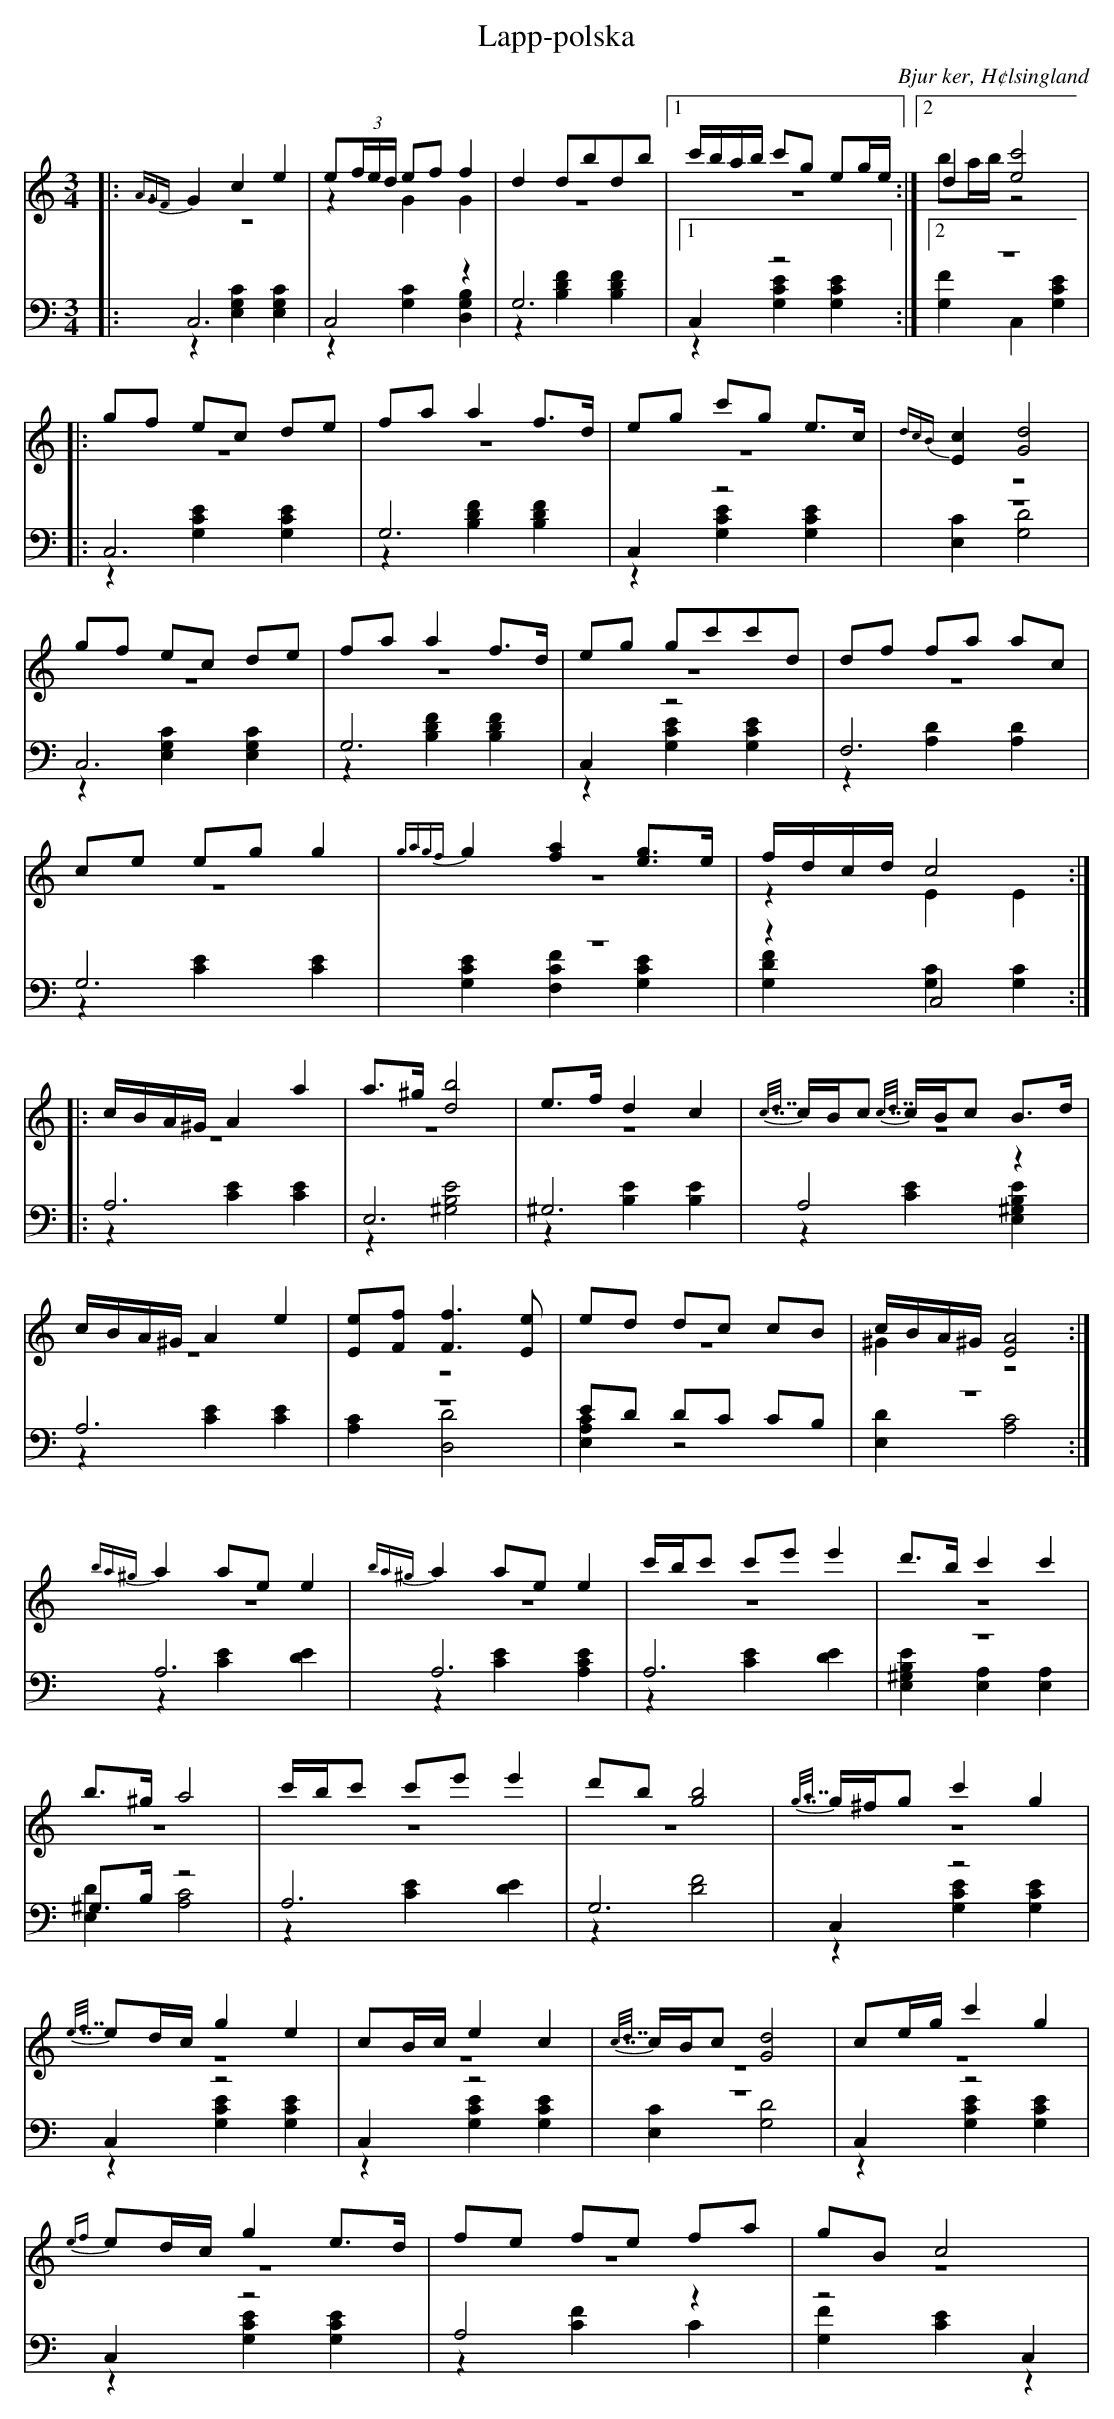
X:1
T: Lapp-polska
O: Bjur ker, H¢lsingland
M: 3/4
L: 1/8
K: C
V:1
V:2 merge
V:3
V:4 merge
V:1
|:{A3/2GF}G2 c2 e2|e(3f/e/d/ ef f2|d2 dbdb|1 c'/b/a/b/ c'g eg/e/:|2 d2 [e4c'4]|
|:gf ec de|fa a2 f>d|eg c'g e>c|{d8/5c8/5B8/5}[c2E2] [G4d4]|
gf ec de|fa a2 f>d|eg gc'c'd|df fa ac|
ce eg g2|{g8/5a8/5g8/5f8/5}g2 [f2a2] [eg]>e|f/d/c/d/  c4:|
|:c/B/A/^G/ A2 a2|a>^g [d4b4]|e>f d2 c2|{c7/8d7/8}c/B/c {c7/8d7/8}c/B/c B>d|
c/B/A/^G/ A2 e2|[Ee][Ff] [F3f3] [Ee] |ed dc cB|c/B/A/^G/ [E4A4]:|
{ba^g}a2 ae e2|{ba^g}a2 ae e2|c'/b/c' c'e' e'2  |d'>b c'2 c'2|
 b>^g a4|c'/b/c' c'e' e'2|d'b [g4b4]|{g7/8a7/8}g/^f/g c'2 g2|
{e7/8f7/8}ed/c/ g2 e2|cB/c/ e2 c2|{c7/8d7/8}c/B/c [G4d4]|ce/g/ c'2 g2|
{ef}ed/c/ g2 e>d|fe fe fa|gB c4|
V:2
|:z6|z2 G2 G2|z6|1 z6:|2 ba/b/ z4|
|:z6|z6|z6|z6|
 z6|z6|z6|z6|
z6|z6|z2 E2 E2:|
|:z6|z6|z6|z6|
 z6|z6|z6|^G2 z4:|
|z6|z6|z6|z6|
 z6|z6|z6|z6|
z6|z6|z6|z6|
z6|z6|z6|
V:3  clef=bass
|:C,6|C,4 z2|G,6|1 C,2 z4:|2 z6|
|:C,6|G,6|C,2 z4|z6|
C,6|G,6|C,2 z4|F,6|
G,6|z6|z2 C,4:|
|:A,6|E,6|^G,6|A,4 z2|
A,6|z6|ED DC CB,|z6:|
A,6|A,6|A,6|z6|
 ^G,>B, z4|A,6|G,6|C,2 z4|
C,2 z4|C,2 z4|z6|C,2 z4|
C,2 z4|A,4 z2|z4 C,2|
V:4  clef=bass
|:z2 [E,2G,2C2] [E,2G,2C2]|z2 [G,2C2] [D,2G,2B,2]|z2 [B,2D2F2] [B,2D2F2]|1 z2 [G,2C2E2] [G,2C2E2]:|2 [G,2F2] C,2 [G,2C2E2]|
|:z2 [G,2C2E2] [G,2C2E2]|z2 [B,2D2F2] [B,2D2F2]|z2 [G,2C2E2] [G,2C2E2]|[E,2C2] [G,4D4]|
z2 [E,2G,2C2] [E,2G,2C2]|z2 [B,2D2F2] [B,2D2F2]|z2 [G,2C2E2] [G,2C2E2]|z2 [A,2D2] [A,2D2]|
z2 [C2E2] [C2E2]|[G,2C2E2] [F,2C2F2] [G,2C2E2] |[G,2D2F2] [G,2C2] [G,2C2]:|
|:z2 [C2E2] [C2E2]|z2 [^G,4B,4E4]|z2 [B,2E2] [B,2E2]|z2 [C2E2] [E,2^G,2B,2E2]|
z2 [C2E2] [C2E2]|[A,2C2] [D,4D4]|[E,2A,2C2] z4|[E,2D2] [A,4C4]:|
z2 [C2E2] [D2E2]|z2 [C2E2] [A,2C2E2]|z2 [C2E2] [D2E2]|[E,2^G,2B,2E2] [A,2E,2] [A,2E,2]|
 [E,2D2] [A,4C4]|z2 [C2E2] [D2E2]|z2 [D4F4]|z2 [G,2C2E2] [G,2C2E2]|
z2 [G,2C2E2] [G,2C2E2]|z2 [G,2C2E2] [G,2C2E2]|[E,2C2] [G,4D4]|z2 [G,2C2E2] [G,2C2E2]|
z2 [G,2C2E2] [G,2C2E2]|z2 [C2F2] C2|[G,2F2] [C2E2] z2|
